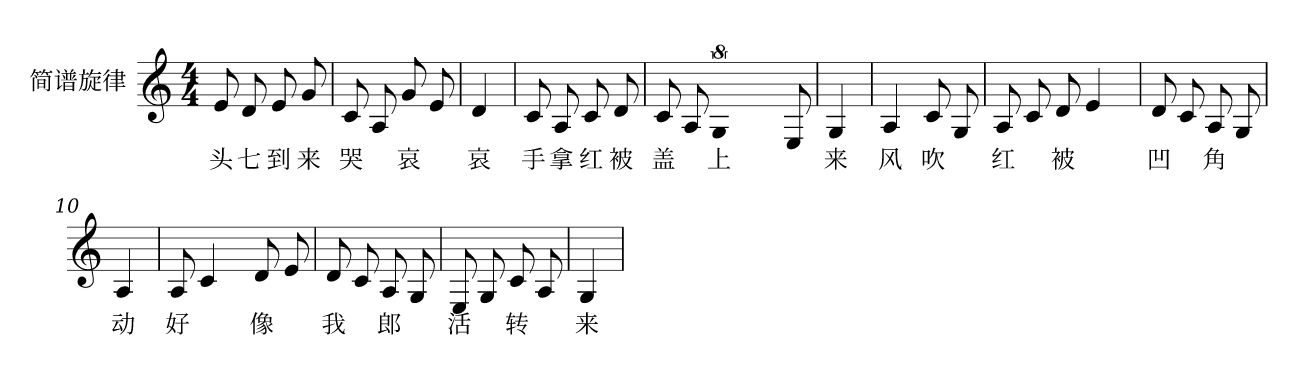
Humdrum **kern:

**kern	**text
*part1	*part1
*staff1	*staff1
*I"简谱旋律	*
*k[]	*
*M4/4	*
=1	=1
8e	头
8d	七
8e	到
8g	来
=2	=2
8c	哭
8A	.
8g	哀
8e	.
=3	=3
4d	哀
=4	=4
8c	手
8A	拿
8c	红
8d	被
=5	=5
8c	盖
8A	.
!LO:N:vis=2	!
8%5G	上
8E	.
=6	=6
4G	来
=7	=7
4A	风
8c	吹
8G	.
=8	=8
8A	红
8c	.
8d	被
!LO:N:vis=4	!
4.e	.
=9	=9
8d	凹
8c	.
8A	角
8G	.
=10	=10
4A	动
=11	=11
8A	好
!LO:N:vis=4	!
4.c	.
8d	像
8e	.
=12	=12
8d	我
8c	.
8A	郎
8G	.
=13	=13
8E	活
8G	.
8c	转
8A	.
=14	=14
4G	来
=	=
*-	*-
